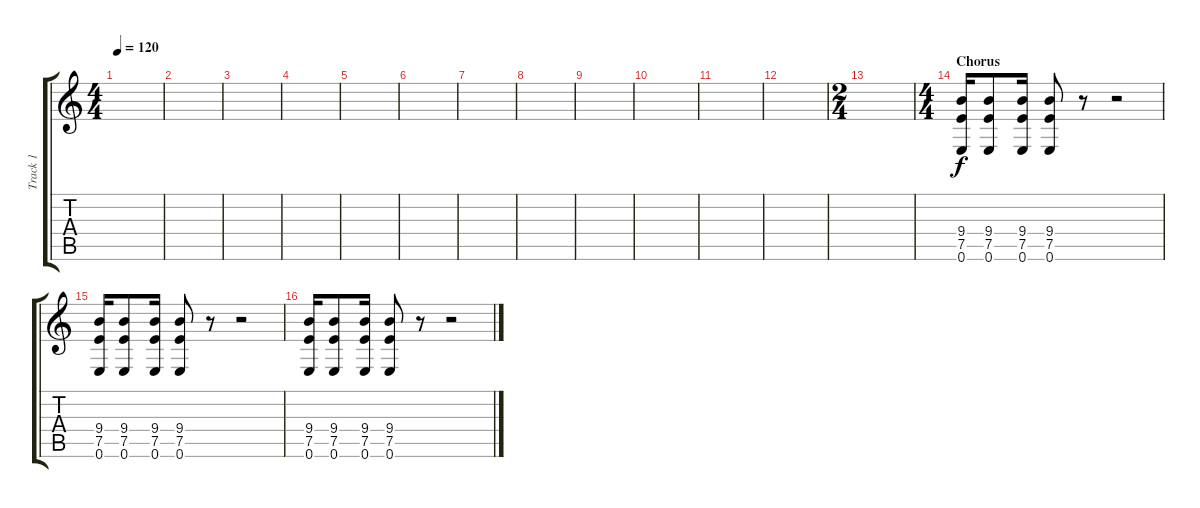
\track ("Track 1" "Track 1") {instrument distortionguitar}
\staff {score tabs}
\tuning (E4 B3 G3 D3 A2 E2) {hide}
\ts (4 4)
\tempo 120
\clef g2
\ks c
|
|
|
|
|
|
|
|
|
|
|
|
\ts (2 4)
|
\ts (4 4)
\section ("" "Chorus")
(9.4 7.5 0.6).16{volume 13} (9.4 7.5 0.6).8 (9.4 7.5 0.6).16 (9.4 7.5 0.6).8 r.8 r.2 |
(9.4 7.5 0.6).16 (9.4 7.5 0.6).8 (9.4 7.5 0.6).16 (9.4 7.5 0.6).8 r.8 r.2 |
(9.4 7.5 0.6).16 (9.4 7.5 0.6).8 (9.4 7.5 0.6).16 (9.4 7.5 0.6).8 r.8 r.2
